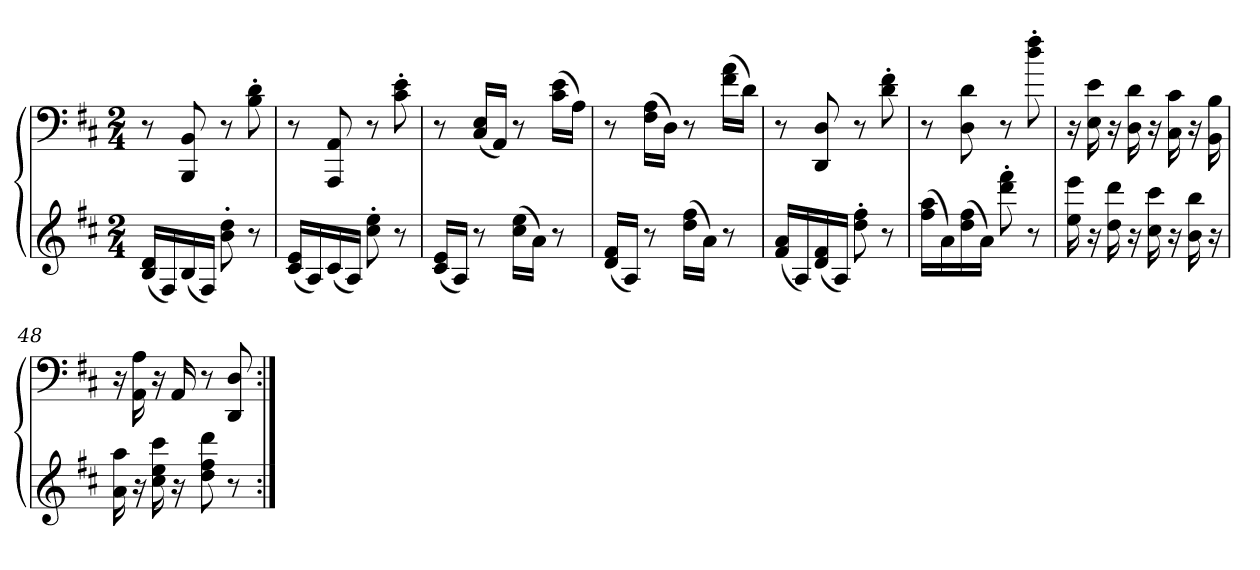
**kern	**kern
*part1	*part1
*staff2	*staff1
*clefG2	*clefF4
*k[f#c#]	*k[f#c#]
*D:	*D:
*M2/4	*M2/4
=	=
(16B 16dLL	8r
16F#)	.
(16B	8BBB 8BB
16F#JJ)	.
8b' 8dd'	8r
8r	8B' 8d'
=42	=42
(16c# 16eLL	8r
16A)	.
(16c#	8AAA 8AA
16AJJ)	.
8cc#' 8ee'	8r
8r	8c#' 8e'
=43	=43
(16c# 16eLL	8r
16AJJ)	.
8r	(16C# 16ELL
.	16AAJJ)
(16cc# 16eeLL	8r
16aJJ)	.
8r	(16c# 16eLL
.	16AJJ)
=44	=44
(16d 16f#LL	8r
16AJJ)	.
8r	(16F# 16ALL
.	16DJJ)
(16dd 16ff#LL	8r
16aJJ)	.
8r	(16f# 16aLL
.	16dJJ)
=45	=45
(16f# 16aLL	8r
16A)	.
(16d 16f#	8DD 8D
16AJJ)	.
8dd' 8ff#'	8r
8r	8d' 8f#'
=46	=46
(16ff# 16aaLL	8r
16a)	.
(16dd 16ff#	8D 8d
16aJJ)	.
8ddd' 8fff#'	8r
8r	8dd' 8ff#'
=47	=47
16ee 16eee	16r
16r	16E 16e
16dd 16ddd	16r
16r	16D 16d
16cc# 16ccc#	16r
16r	16C# 16c#
16b 16bb	16r
16r	16BB 16B
=48	=48
16a 16aa	16r
16r	16AA 16A
16cc# 16ee 16ccc#	16r
16r	16AA
8dd 8ff# 8ddd	8r
8r	8DD 8D
=:|!	=:|!
*-	*-
